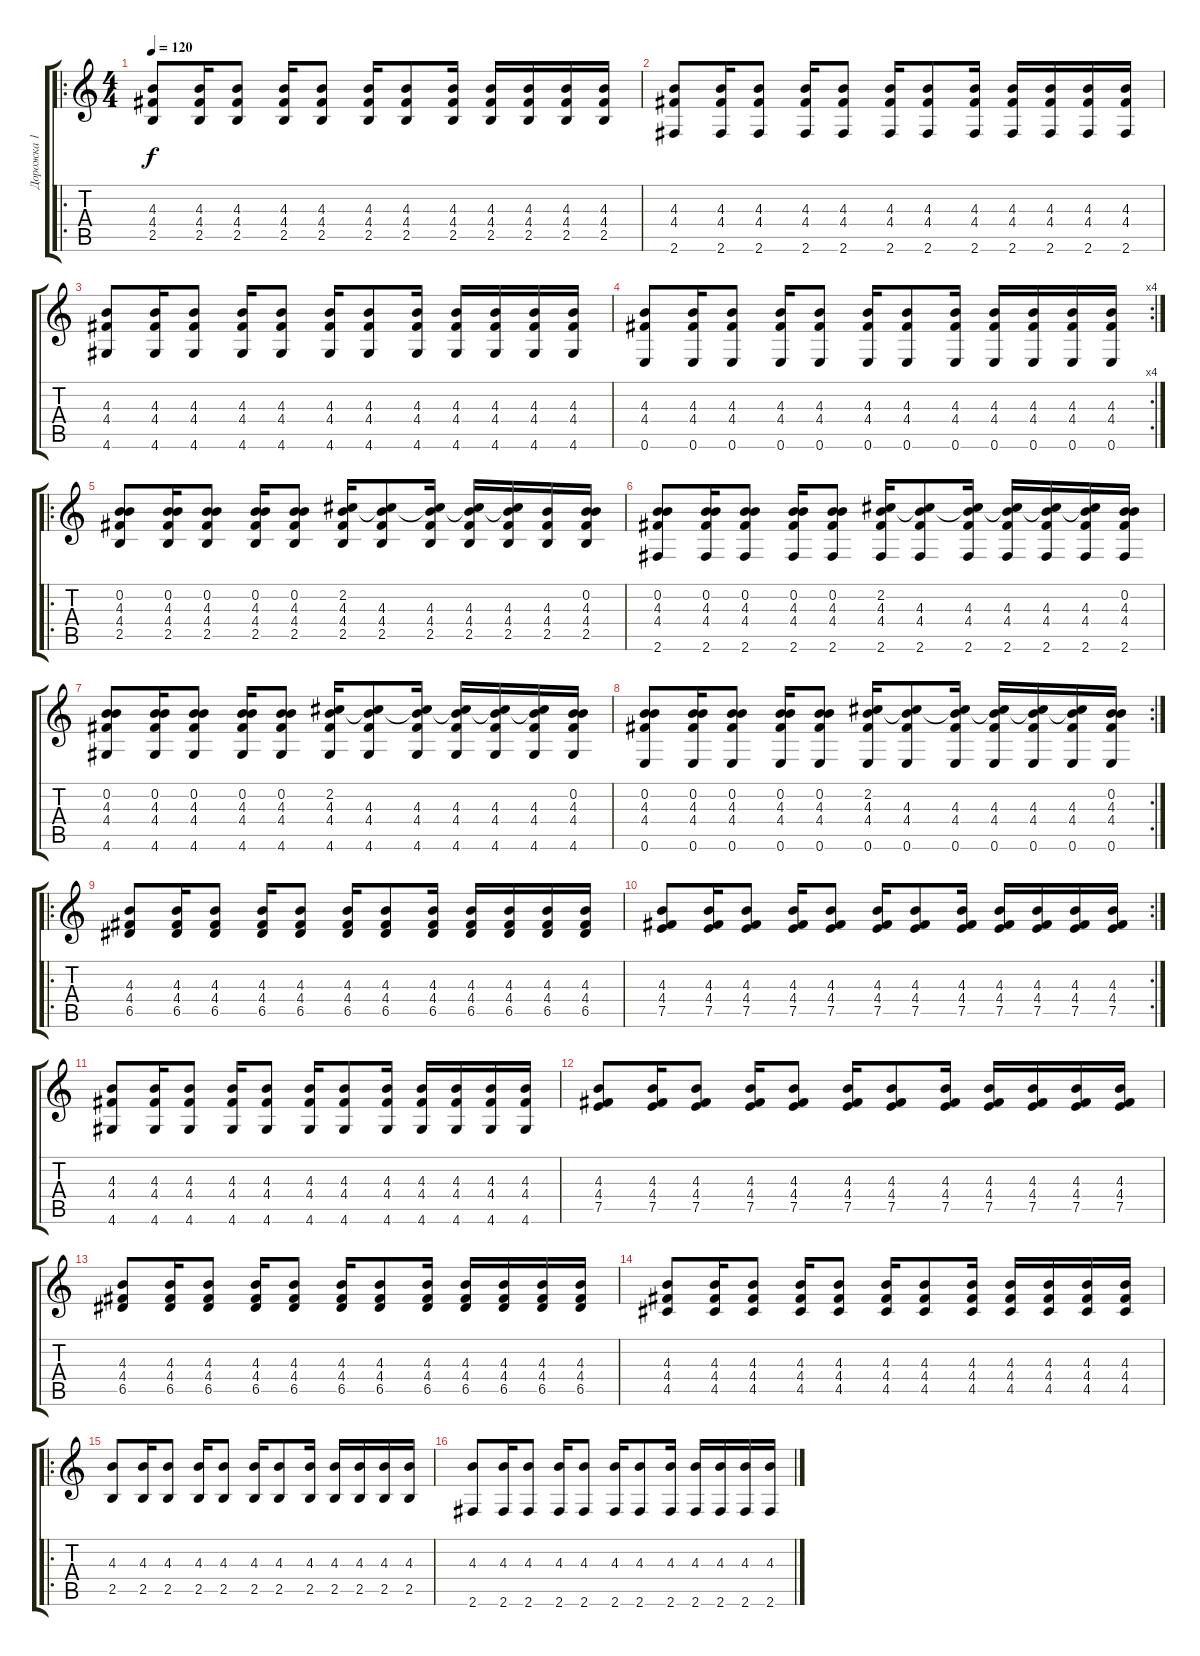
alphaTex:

\track ("Дорожка 1" "Дорожка 1") {instrument acousticguitarsteel}
\staff {score tabs}
\tuning (E4 B3 G3 D3 A2 E2) {hide}
\ro
\ts (4 4)
\tempo 120
\clef g2
\ks c
(4.3 4.4 2.5).8{dy f} (4.3 4.4 2.5).16 (4.3 4.4 2.5).8 (4.3 4.4 2.5).16 (4.3 4.4 2.5).8 (4.3 4.4 2.5).16 (4.3 4.4 2.5).8 (4.3 4.4 2.5).16 (4.3 4.4 2.5).16 (4.3 4.4 2.5).16 (4.3 4.4 2.5).16 (4.3 4.4 2.5).16 |
(4.3 4.4 2.6).8 (4.3 4.4 2.6).16 (4.3 4.4 2.6).8 (4.3 4.4 2.6).16 (4.3 4.4 2.6).8 (4.3 4.4 2.6).16 (4.3 4.4 2.6).8 (4.3 4.4 2.6).16 (4.3 4.4 2.6).16 (4.3 4.4 2.6).16 (4.3 4.4 2.6).16 (4.3 4.4 2.6).16 |
(4.3 4.4 4.6).8 (4.3 4.4 4.6).16 (4.3 4.4 4.6).8 (4.3 4.4 4.6).16 (4.3 4.4 4.6).8 (4.3 4.4 4.6).16 (4.3 4.4 4.6).8 (4.3 4.4 4.6).16 (4.3 4.4 4.6).16 (4.3 4.4 4.6).16 (4.3 4.4 4.6).16 (4.3 4.4 4.6).16 |
\rc 4
(4.3 4.4 0.6).8 (4.3 4.4 0.6).16 (4.3 4.4 0.6).8 (4.3 4.4 0.6).16 (4.3 4.4 0.6).8 (4.3 4.4 0.6).16 (4.3 4.4 0.6).8 (4.3 4.4 0.6).16 (4.3 4.4 0.6).16 (4.3 4.4 0.6).16 (4.3 4.4 0.6).16 (4.3 4.4 0.6).16 |
\ro
(0.2 4.3 4.4 2.5).8 (0.2 4.3 4.4 2.5).16 (0.2 4.3 4.4 2.5).8 (0.2 4.3 4.4 2.5).16 (0.2 4.3 4.4 2.5).8 (2.2 4.3 4.4 2.5).16 (2.2{t} 4.3 4.4 2.5).8 (2.2{t} 4.3 4.4 2.5).16 (2.2{t} 4.3 4.4 2.5).16 (2.2{t} 4.3 4.4 2.5).16 (4.3 4.4 2.5).16 (0.2 4.3 4.4 2.5).16 |
(0.2 4.3 4.4 2.6).8 (0.2 4.3 4.4 2.6).16 (0.2 4.3 4.4 2.6).8 (0.2 4.3 4.4 2.6).16 (0.2 4.3 4.4 2.6).8 (2.2 4.3 4.4 2.6).16 (2.2{t} 4.3 4.4 2.6).8 (2.2{t} 4.3 4.4 2.6).16 (2.2{t} 4.3 4.4 2.6).16 (2.2{t} 4.3 4.4 2.6).16 (2.2{t} 4.3 4.4 2.6).16 (0.2 4.3 4.4 2.6).16 |
(0.2 4.3 4.4 4.6).8 (0.2 4.3 4.4 4.6).16 (0.2 4.3 4.4 4.6).8 (0.2 4.3 4.4 4.6).16 (0.2 4.3 4.4 4.6).8 (2.2 4.3 4.4 4.6).16 (2.2{t} 4.3 4.4 4.6).8 (2.2{t} 4.3 4.4 4.6).16 (2.2{t} 4.3 4.4 4.6).16 (2.2{t} 4.3 4.4 4.6).16 (2.2{t} 4.3 4.4 4.6).16 (0.2 4.3 4.4 4.6).16 |
\rc 2
(0.2 4.3 4.4 0.6).8 (0.2 4.3 4.4 0.6).16 (0.2 4.3 4.4 0.6).8 (0.2 4.3 4.4 0.6).16 (0.2 4.3 4.4 0.6).8 (2.2 4.3 4.4 0.6).16 (2.2{t} 4.3 4.4 0.6).8 (2.2{t} 4.3 4.4 0.6).16 (2.2{t} 4.3 4.4 0.6).16 (2.2{t} 4.3 4.4 0.6).16 (2.2{t} 4.3 4.4 0.6).16 (0.2 4.3 4.4 0.6).16 |
\ro
(4.3 4.4 6.5).8 (4.3 4.4 6.5).16 (4.3 4.4 6.5).8 (4.3 4.4 6.5).16 (4.3 4.4 6.5).8 (4.3 4.4 6.5).16 (4.3 4.4 6.5).8 (4.3 4.4 6.5).16 (4.3 4.4 6.5).16 (4.3 4.4 6.5).16 (4.3 4.4 6.5).16 (4.3 4.4 6.5).16 |
\rc 2
(4.3 4.4 7.5).8 (4.3 4.4 7.5).16 (4.3 4.4 7.5).8 (4.3 4.4 7.5).16 (4.3 4.4 7.5).8 (4.3 4.4 7.5).16 (4.3 4.4 7.5).8 (4.3 4.4 7.5).16 (4.3 4.4 7.5).16 (4.3 4.4 7.5).16 (4.3 4.4 7.5).16 (4.3 4.4 7.5).16 |
(4.3 4.4 4.6).8 (4.3 4.4 4.6).16 (4.3 4.4 4.6).8 (4.3 4.4 4.6).16 (4.3 4.4 4.6).8 (4.3 4.4 4.6).16 (4.3 4.4 4.6).8 (4.3 4.4 4.6).16 (4.3 4.4 4.6).16 (4.3 4.4 4.6).16 (4.3 4.4 4.6).16 (4.3 4.4 4.6).16 |
(4.3 4.4 7.5).8 (4.3 4.4 7.5).16 (4.3 4.4 7.5).8 (4.3 4.4 7.5).16 (4.3 4.4 7.5).8 (4.3 4.4 7.5).16 (4.3 4.4 7.5).8 (4.3 4.4 7.5).16 (4.3 4.4 7.5).16 (4.3 4.4 7.5).16 (4.3 4.4 7.5).16 (4.3 4.4 7.5).16 |
(4.3 4.4 6.5).8 (4.3 4.4 6.5).16 (4.3 4.4 6.5).8 (4.3 4.4 6.5).16 (4.3 4.4 6.5).8 (4.3 4.4 6.5).16 (4.3 4.4 6.5).8 (4.3 4.4 6.5).16 (4.3 4.4 6.5).16 (4.3 4.4 6.5).16 (4.3 4.4 6.5).16 (4.3 4.4 6.5).16 |
(4.3 4.4 4.5).8 (4.3 4.4 4.5).16 (4.3 4.4 4.5).8 (4.3 4.4 4.5).16 (4.3 4.4 4.5).8 (4.3 4.4 4.5).16 (4.3 4.4 4.5).8 (4.3 4.4 4.5).16 (4.3 4.4 4.5).16 (4.3 4.4 4.5).16 (4.3 4.4 4.5).16 (4.3 4.4 4.5).16 |
\ro
(4.3 2.5).8 (4.3 2.5).16 (4.3 2.5).8 (4.3 2.5).16 (4.3 2.5).8 (4.3 2.5).16 (4.3 2.5).8 (4.3 2.5).16 (4.3 2.5).16 (4.3 2.5).16 (4.3 2.5).16 (4.3 2.5).16 |
(4.3 2.6).8 (4.3 2.6).16 (4.3 2.6).8 (4.3 2.6).16 (4.3 2.6).8 (4.3 2.6).16 (4.3 2.6).8 (4.3 2.6).16 (4.3 2.6).16 (4.3 2.6).16 (4.3 2.6).16 (4.3 2.6).16
